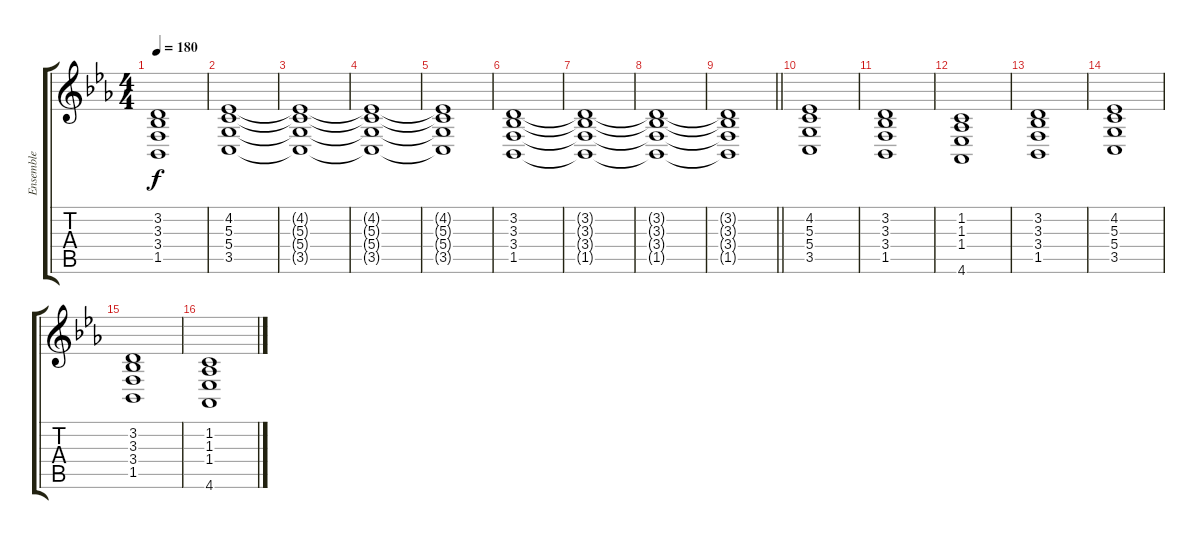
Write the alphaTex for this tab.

\track ("Ensemble" "Ensemble") {instrument stringensemble1}
\staff {score tabs}
\tuning (E4 B3 G3 D3 A2 E2) {hide}
\ts (4 4)
\tempo 180
\clef g2
\ks eb
(3.2{t} 3.3{t} 3.4{t} 1.5{t}).1{dy f} |
(4.2 5.3 5.4 3.5).1 |
(4.2{t} 5.3{t} 5.4{t} 3.5{t}).1 |
(4.2{t} 5.3{t} 5.4{t} 3.5{t}).1 |
(4.2{t} 5.3{t} 5.4{t} 3.5{t}).1 |
(3.2 3.3 3.4 1.5).1 |
(3.2{t} 3.3{t} 3.4{t} 1.5{t}).1 |
(3.2{t} 3.3{t} 3.4{t} 1.5{t}).1 |
\barLineRight lightlight
(3.2{t} 3.3{t} 3.4{t} 1.5{t}).1 |
\section ("" "")
(4.2 5.3 5.4 3.5).1 |
(3.2 3.3 3.4 1.5).1 |
(1.2 1.3 1.4 4.6).1 |
(3.2 3.3 3.4 1.5).1 |
(4.2 5.3 5.4 3.5).1 |
(3.2 3.3 3.4 1.5).1 |
(1.2 1.3 1.4 4.6).1
